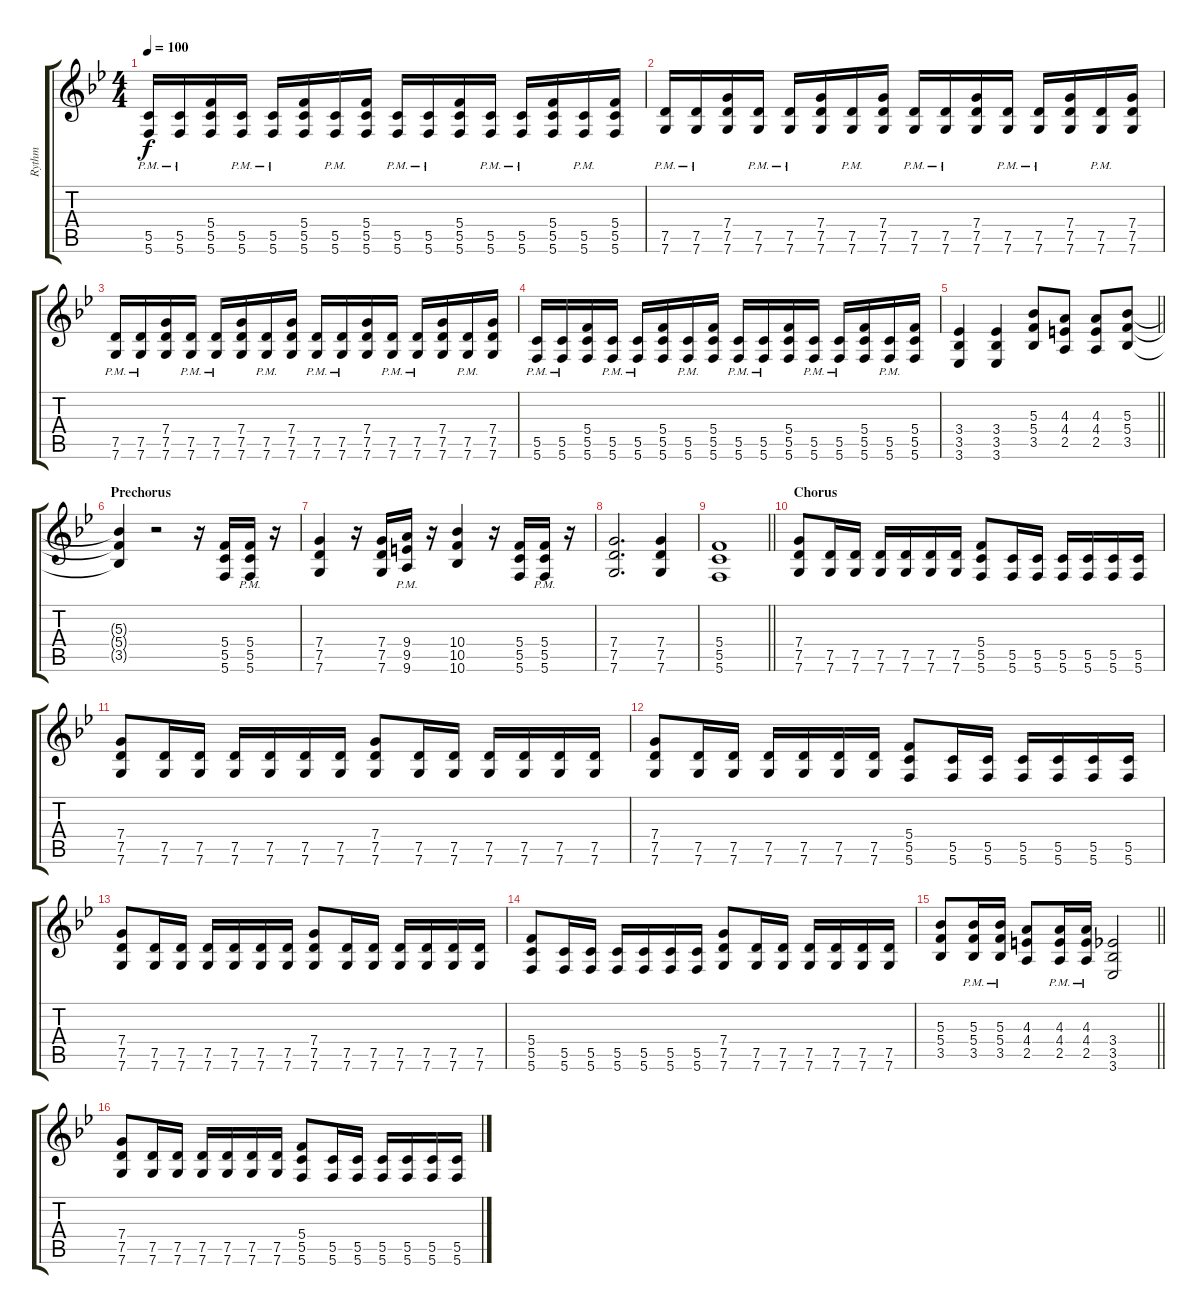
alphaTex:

\track ("Rythm" "Rythm") {instrument overdrivenguitar}
\staff {score tabs}
\tuning (D4 A3 F3 C3 G2 C2) {hide}
\ts (4 4)
\tempo 100
\clef g2
\ks bb
(5.5{pm} 5.6{pm}).16{dy f} (5.5{pm} 5.6{pm}).16 (5.4 5.5 5.6).16 (5.5{pm} 5.6{pm}).16 (5.5{pm} 5.6{pm}).16 (5.4 5.5 5.6).16 (5.5{pm} 5.6{pm}).16 (5.4 5.5 5.6).16 (5.5{pm} 5.6{pm}).16 (5.5{pm} 5.6{pm}).16 (5.4 5.5 5.6).16 (5.5{pm} 5.6{pm}).16 (5.5{pm} 5.6{pm}).16 (5.4 5.5 5.6).16 (5.5{pm} 5.6{pm}).16 (5.4 5.5 5.6).16 |
(7.5{pm} 7.6{pm}).16 (7.5{pm} 7.6{pm}).16 (7.4 7.5 7.6).16 (7.5{pm} 7.6{pm}).16 (7.5{pm} 7.6{pm}).16 (7.4 7.5 7.6).16 (7.5{pm} 7.6{pm}).16 (7.4 7.5 7.6).16 (7.5{pm} 7.6{pm}).16 (7.5{pm} 7.6{pm}).16 (7.4 7.5 7.6).16 (7.5{pm} 7.6{pm}).16 (7.5{pm} 7.6{pm}).16 (7.4 7.5 7.6).16 (7.5{pm} 7.6{pm}).16 (7.4 7.5 7.6).16 |
(7.5{pm} 7.6{pm}).16 (7.5{pm} 7.6{pm}).16 (7.4 7.5 7.6).16 (7.5{pm} 7.6{pm}).16 (7.5{pm} 7.6{pm}).16 (7.4 7.5 7.6).16 (7.5{pm} 7.6{pm}).16 (7.4 7.5 7.6).16 (7.5{pm} 7.6{pm}).16 (7.5{pm} 7.6{pm}).16 (7.4 7.5 7.6).16 (7.5{pm} 7.6{pm}).16 (7.5{pm} 7.6{pm}).16 (7.4 7.5 7.6).16 (7.5{pm} 7.6{pm}).16 (7.4 7.5 7.6).16 |
(5.5{pm} 5.6{pm}).16 (5.5{pm} 5.6{pm}).16 (5.4 5.5 5.6).16 (5.5{pm} 5.6{pm}).16 (5.5{pm} 5.6{pm}).16 (5.4 5.5 5.6).16 (5.5{pm} 5.6{pm}).16 (5.4 5.5 5.6).16 (5.5{pm} 5.6{pm}).16 (5.5{pm} 5.6{pm}).16 (5.4 5.5 5.6).16 (5.5{pm} 5.6{pm}).16 (5.5{pm} 5.6{pm}).16 (5.4 5.5 5.6).16 (5.5{pm} 5.6{pm}).16 (5.4 5.5 5.6).16 |
\barLineRight lightlight
(3.4 3.5 3.6).4 (3.4 3.5 3.6).4 (5.3 5.4 3.5).8 (4.3 4.4 2.5).8 (4.3 4.4 2.5).8 (5.3 5.4 3.5).8 |
\section ("" "Prechorus")
(5.3{t} 5.4{t} 3.5{t}).4 r.2 r.16 (5.4 5.5 5.6).16 (5.4{pm} 5.5{pm} 5.6{pm}).16 r.16 |
(7.4 7.5 7.6).4 r.16 (7.4 7.5 7.6).16 (9.4{pm} 9.5{pm} 9.6{pm}).16 r.16 (10.4 10.5 10.6).4 r.16 (5.4 5.5 5.6).16 (5.4{pm} 5.5{pm} 5.6{pm}).16 r.16 |
(7.4 7.5 7.6).2{d} (7.4 7.5 7.6).4 |
\barLineRight lightlight
(5.4 5.5 5.6).1 |
\section ("" "Chorus")
(7.4 7.5 7.6).8 (7.5 7.6).16 (7.5 7.6).16 (7.5 7.6).16 (7.5 7.6).16 (7.5 7.6).16 (7.5 7.6).16 (5.4 5.5 5.6).8 (5.5 5.6).16 (5.5 5.6).16 (5.5 5.6).16 (5.5 5.6).16 (5.5 5.6).16 (5.5 5.6).16 |
(7.4 7.5 7.6).8 (7.5 7.6).16 (7.5 7.6).16 (7.5 7.6).16 (7.5 7.6).16 (7.5 7.6).16 (7.5 7.6).16 (7.4 7.5 7.6).8 (7.5 7.6).16 (7.5 7.6).16 (7.5 7.6).16 (7.5 7.6).16 (7.5 7.6).16 (7.5 7.6).16 |
(7.4 7.5 7.6).8 (7.5 7.6).16 (7.5 7.6).16 (7.5 7.6).16 (7.5 7.6).16 (7.5 7.6).16 (7.5 7.6).16 (5.4 5.5 5.6).8 (5.5 5.6).16 (5.5 5.6).16 (5.5 5.6).16 (5.5 5.6).16 (5.5 5.6).16 (5.5 5.6).16 |
(7.4 7.5 7.6).8 (7.5 7.6).16 (7.5 7.6).16 (7.5 7.6).16 (7.5 7.6).16 (7.5 7.6).16 (7.5 7.6).16 (7.4 7.5 7.6).8 (7.5 7.6).16 (7.5 7.6).16 (7.5 7.6).16 (7.5 7.6).16 (7.5 7.6).16 (7.5 7.6).16 |
(5.4 5.5 5.6).8 (5.5 5.6).16 (5.5 5.6).16 (5.5 5.6).16 (5.5 5.6).16 (5.5 5.6).16 (5.5 5.6).16 (7.4 7.5 7.6).8 (7.5 7.6).16 (7.5 7.6).16 (7.5 7.6).16 (7.5 7.6).16 (7.5 7.6).16 (7.5 7.6).16 |
\barLineRight lightlight
(5.3 5.4 3.5).8 (5.3{pm} 5.4{pm} 3.5{pm}).16 (5.3{pm} 5.4{pm} 3.5{pm}).16 (4.3 4.4 2.5).8 (4.3{pm} 4.4{pm} 2.5{pm}).16 (4.3{pm} 4.4{pm} 2.5{pm}).16 (3.4 3.5 3.6).2 |
\section ("" "")
(7.4 7.5 7.6).8 (7.5 7.6).16 (7.5 7.6).16 (7.5 7.6).16 (7.5 7.6).16 (7.5 7.6).16 (7.5 7.6).16 (5.4 5.5 5.6).8 (5.5 5.6).16 (5.5 5.6).16 (5.5 5.6).16 (5.5 5.6).16 (5.5 5.6).16 (5.5 5.6).16
